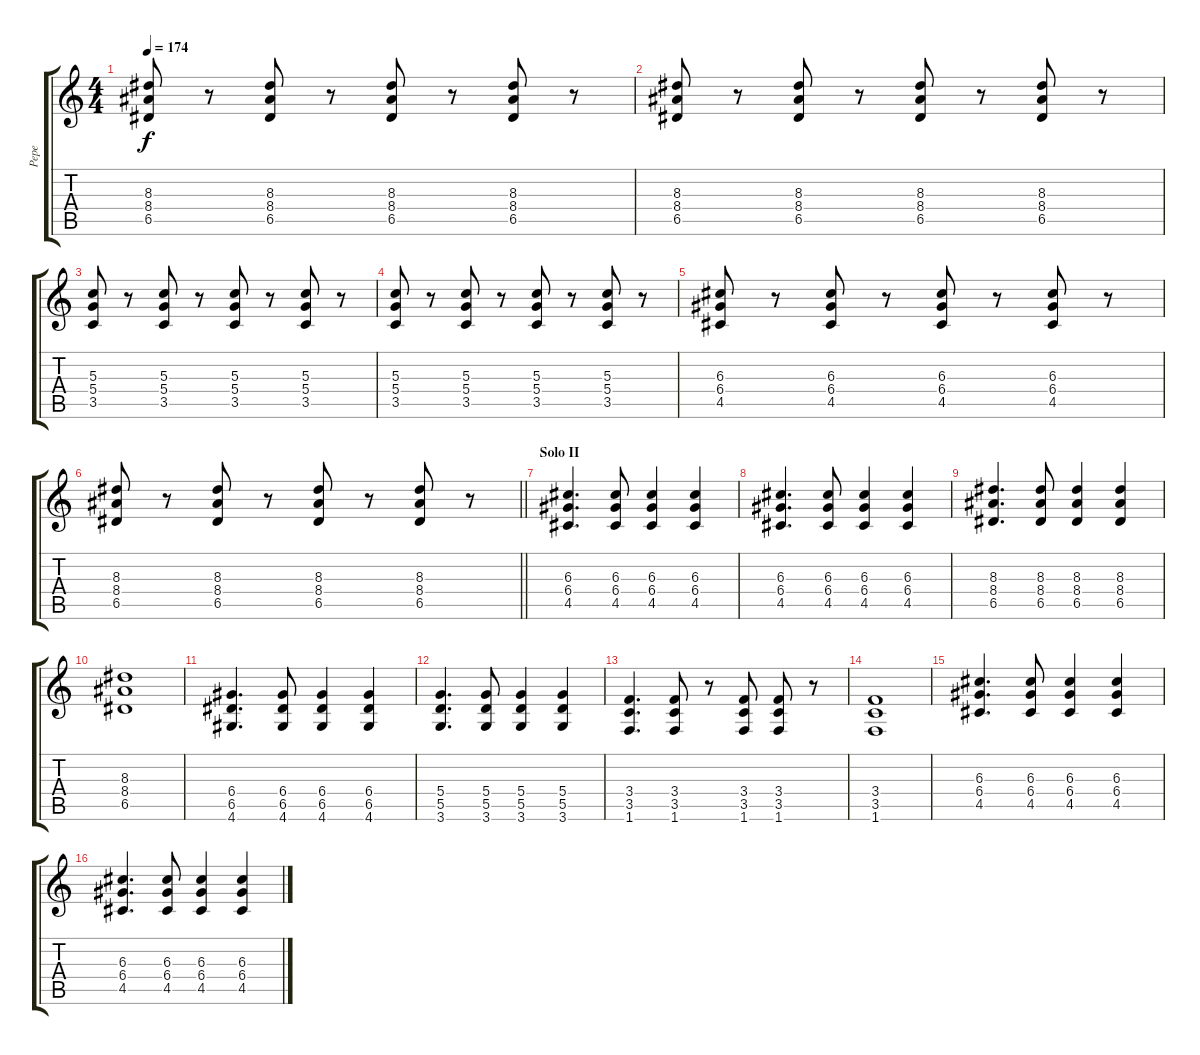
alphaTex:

\track ("Pepe" "Pepe") {instrument distortionguitar}
\staff {score tabs}
\tuning (E4 B3 G3 D3 A2 E2) {hide}
\ts (4 4)
\tempo 174
\clef g2
\ks c
(8.3 8.4 6.5).8{dy f} r.8 (8.3 8.4 6.5).8 r.8 (8.3 8.4 6.5).8 r.8 (8.3 8.4 6.5).8 r.8 |
(8.3 8.4 6.5).8 r.8 (8.3 8.4 6.5).8 r.8 (8.3 8.4 6.5).8 r.8 (8.3 8.4 6.5).8 r.8 |
(5.3 5.4 3.5).8 r.8 (5.3 5.4 3.5).8 r.8 (5.3 5.4 3.5).8 r.8 (5.3 5.4 3.5).8 r.8 |
(5.3 5.4 3.5).8 r.8 (5.3 5.4 3.5).8 r.8 (5.3 5.4 3.5).8 r.8 (5.3 5.4 3.5).8 r.8 |
(6.3 6.4 4.5).8 r.8 (6.3 6.4 4.5).8 r.8 (6.3 6.4 4.5).8 r.8 (6.3 6.4 4.5).8 r.8 |
\barLineRight lightlight
(8.3 8.4 6.5).8 r.8 (8.3 8.4 6.5).8 r.8 (8.3 8.4 6.5).8 r.8 (8.3 8.4 6.5).8 r.8 |
\section ("" "Solo II")
(6.3 6.4 4.5).4{d volume 15} (6.3 6.4 4.5).8 (6.3 6.4 4.5).4 (6.3 6.4 4.5).4 |
(6.3 6.4 4.5).4{d} (6.3 6.4 4.5).8 (6.3 6.4 4.5).4 (6.3 6.4 4.5).4 |
(8.3 8.4 6.5).4{d} (8.3 8.4 6.5).8 (8.3 8.4 6.5).4 (8.3 8.4 6.5).4 |
(8.3 8.4 6.5).1 |
(6.4 6.5 4.6).4{d} (6.4 6.5 4.6).8 (6.4 6.5 4.6).4 (6.4 6.5 4.6).4 |
(5.4 5.5 3.6).4{d} (5.4 5.5 3.6).8 (5.4 5.5 3.6).4 (5.4 5.5 3.6).4 |
(3.4 3.5 1.6).4{d} (3.4 3.5 1.6).8 r.8 (3.4 3.5 1.6).8 (3.4 3.5 1.6).8 r.8 |
(3.4 3.5 1.6).1 |
(6.3 6.4 4.5).4{d} (6.3 6.4 4.5).8 (6.3 6.4 4.5).4 (6.3 6.4 4.5).4 |
(6.3 6.4 4.5).4{d} (6.3 6.4 4.5).8 (6.3 6.4 4.5).4 (6.3 6.4 4.5).4
